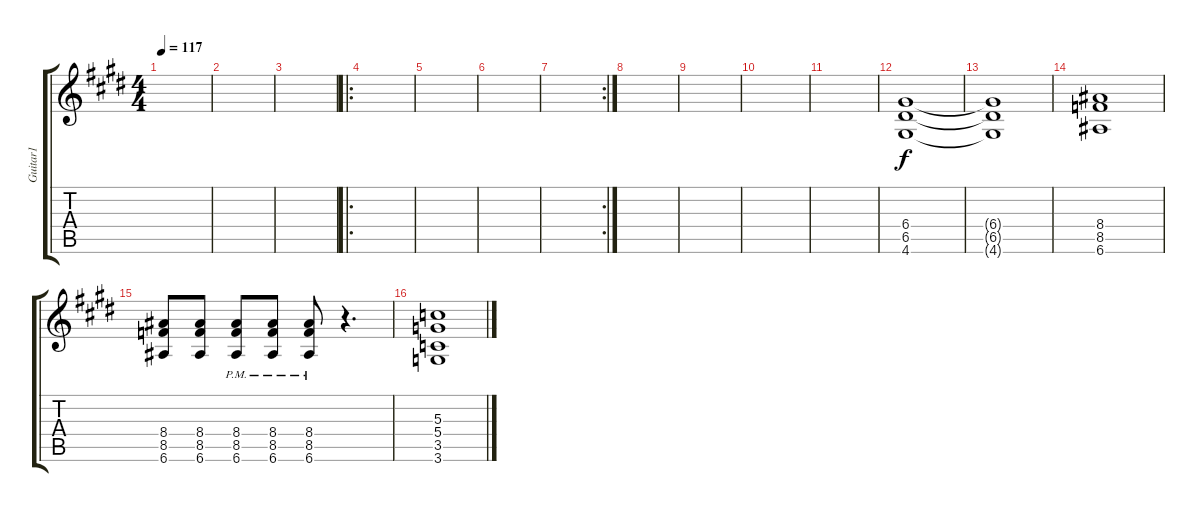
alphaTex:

\track ("Guitar1" "Guitar1") {instrument distortionguitar}
\staff {score tabs}
\tuning (E4 B3 G3 D3 A2 E2) {hide}
\ts (4 4)
\tempo 117
\clef g2
\ks c#minor
|
|
|
\ro
|
|
|
\rc 2
|
|
|
|
|
(6.4 6.5 4.6).1 |
(6.4{t} 6.5{t} 4.6{t}).1 |
(8.4 8.5 6.6).1 |
(8.4 8.5 6.6).8 (8.4 8.5 6.6).8 (8.4{pm} 8.5{pm} 6.6{pm}).8 (8.4{pm} 8.5{pm} 6.6{pm}).8 (8.4{pm} 8.5{pm} 6.6{pm}).8 r.4{d} |
(5.3 5.4 3.5 3.6).1
